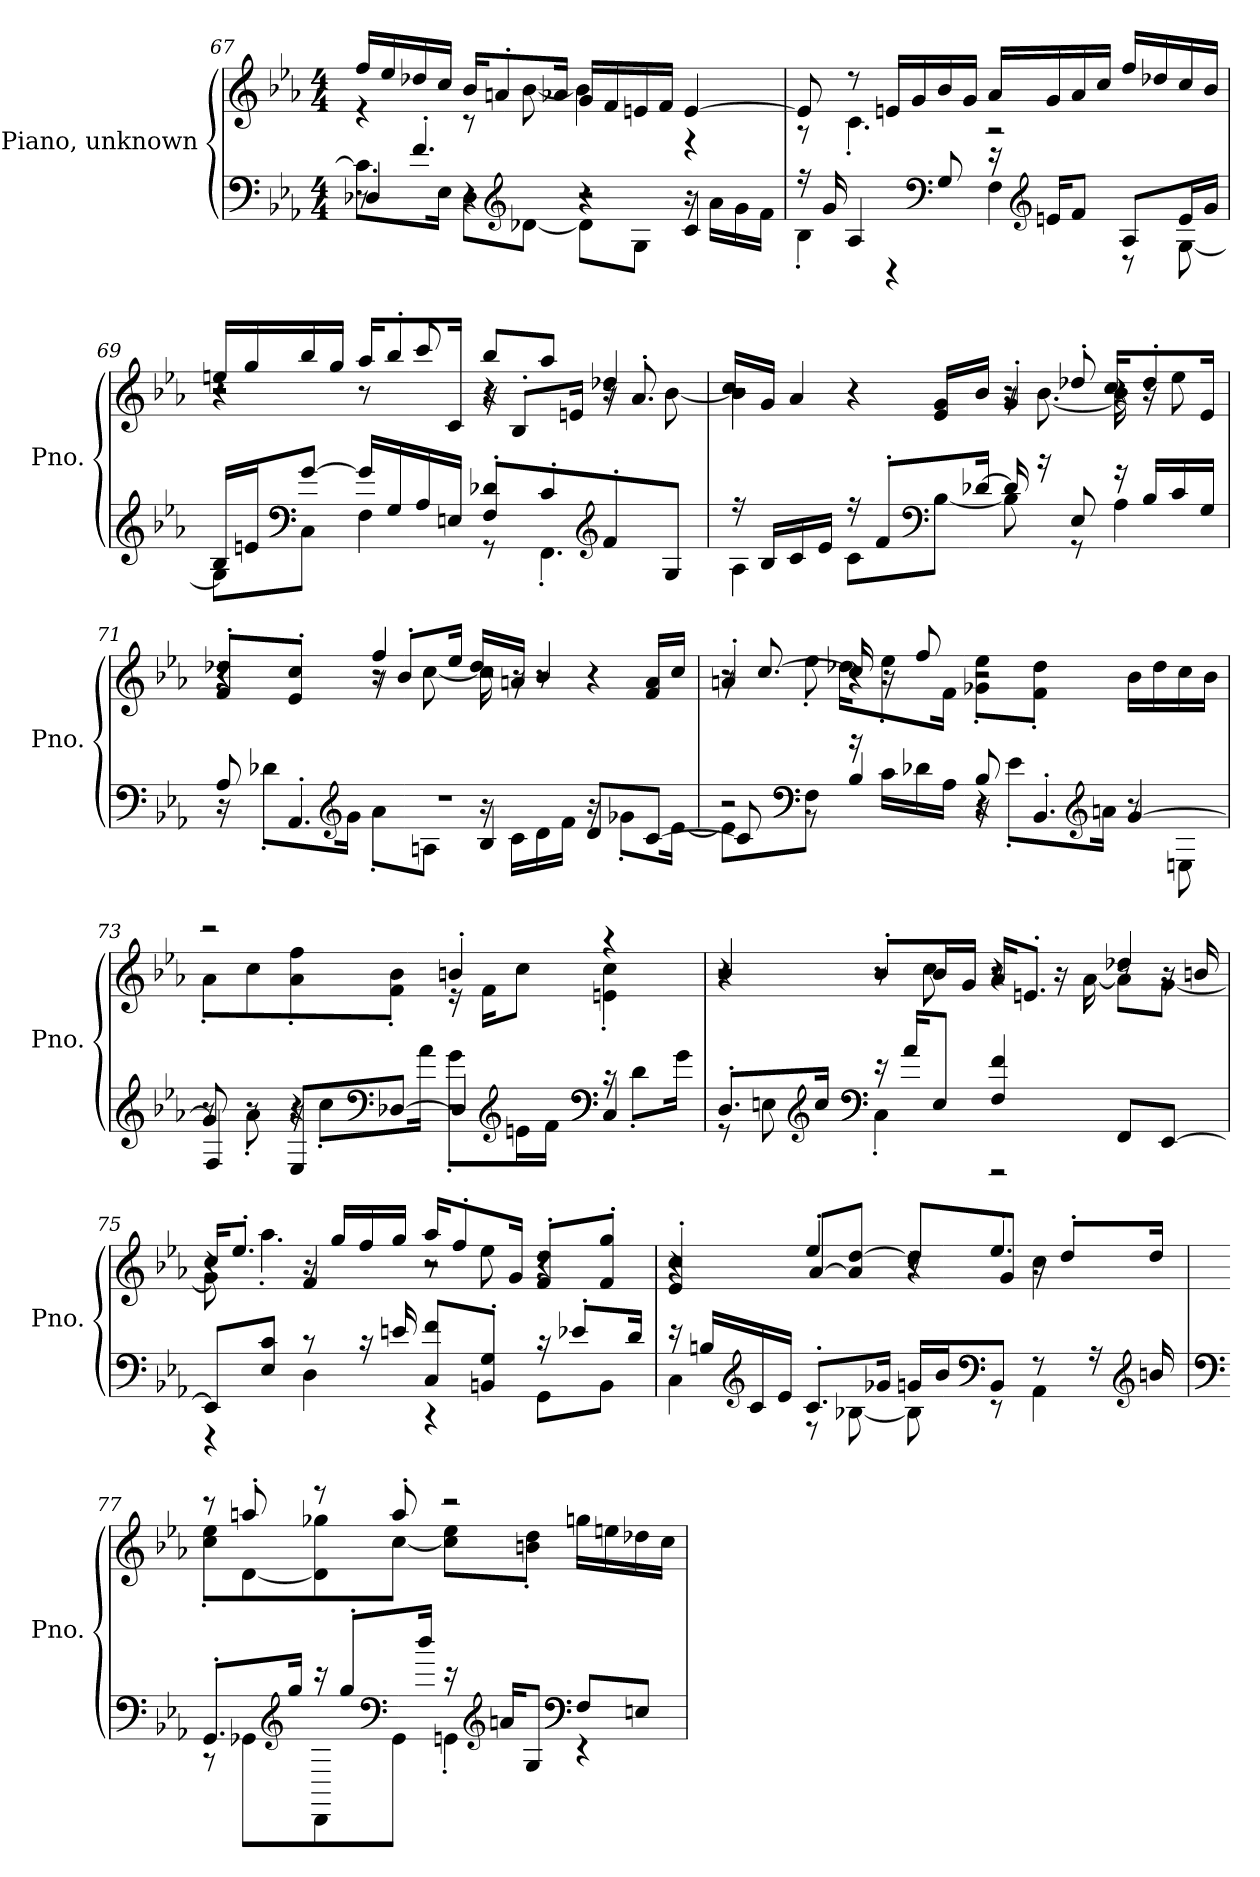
**kern	**kern
*part1	*part1
*staff2	*staff1
*I"Piano, unknown	*
*I'Pno.	*
!!LO:LB:g=z
*clefF4	*clefG2
*k[b-e-a-]	*k[b-e-a-]
*M4/4	*M4/4
=67	=67
*^	*^
*	*^	*	*
8r	8.c\L]	4D-X/	16ff/LL	4r
.	.	.	16ee-/	.
4.f'/	.	.	16dd-X/	.
.	16E-\Jk	.	16cc/JJ	.
.	8D-\L	4r	16b-/KL	8r
.	.	.	8an'/	.
*clefG2	*	*	*	*
.	[8d-X\J	.	.	[8b-\
.	.	.	16a-X/Jk	.
4r	8d-\L]	2r	16g/LL	4b-\]
.	.	.	16f/	.
.	8G\J	.	16en/	.
.	.	.	16f/JJ	.
4c/	16r	.	[4e/	4r
.	16a-\LL	.	.	.
.	16g\	.	.	.
.	16f\JJ	.	.	.
*	*v	*v	*	*
=68	=68	=68	=68
16r	4B-'\	8e/]	8r
16g/	.	.	.
4A-/	.	8r	4.c'\
.	4r	16en/LL	.
.	.	16g/	.
*clefF4	*	*	*
8G/	.	16b-/	.
.	.	16g/JJ	.
16r	4F\	16a-/LL	2r
*clefG2	*	*	*
16en/KL	.	16g/	.
8f/J	.	16a-/	.
.	.	16cc/JJ	.
8A-/L	8r	16ff/LL	.
.	.	16dd-X/	.
16e/L	[8G\	16cc/	.
16g/JJ	.	16b-/JJ	.
!!LO:PB:g=z
=69	=69	=69	=69
*	*	*	*^
16B-/LL	8G\L]	4r	2r	16een/LL
16en/J	.	.	.	16gg/
*clefF4	*	*	*	*
[8g/J	8C\J	.	.	16bb-/
.	.	.	.	16gg/JJ
16g/LL]	4F\	8r	.	16aa-/KL
16G/	.	.	.	8bb-'/
16A-/	.	8ccc/	.	.
16En/JJ	.	.	.	16c/Jk
8F/' 8d-X/'L	8r	8bb-/L	4r	16r
.	.	.	.	8B-'/L
8c'/	4.FF'\	8aa-/J	.	.
.	.	.	.	16en/Jk
*clefG2	*	*	*	*
8f'/	.	4dd-X/	8r	16r
.	.	.	.	8.a-'/
8G/J	.	.	[8b-\	.
!!LO:LB:g=z	!!	!!
=70	=70	=70	=70	=70
16r	4A-\	2r	4b-\]	16cc/LL
16B-/LL	.	.	.	16g/JJ
16c/	.	.	.	4a-/
16e-/JJ	.	.	.	.
16r	8c\L	.	4r	.
8f'/L	.	.	.	.
*clefF4	*	*	*	*
.	[8B-\J	.	.	16e-/ 16g/LL
[16d-X/Jk	.	.	.	16b-/JJ
16d-/]	8B-\]	4g'/	16r	8r
16r	.	.	[8.b-\	.
8E-/	8r	.	.	8dd-X'/
16r	4A-\	4r	16b-\]	16cc/KL
16B-/LL	.	.	16r	8dd-'/
16c/	.	.	8ee-\	.
16G/JJ	.	.	.	16e-/Jk
!!LO:LB:g=z	!!	!!
=71	=71	=71	=71	=71
*	*^	*	*	*
1r	16r	8A-/	4r	4r	8f/' 8dd-X/'L
.	8d-X'\L	.	.	.	.
.	.	4.AA-'/	.	.	8e-/' 8cc/'J
*clefG2	*	*	*	*	*
.	16g\Jk	.	.	.	.
.	8a-'\L	.	4ff/	8r	16r
.	.	.	.	.	8b-'/L
.	8An\J	.	.	[8cc\	.
.	.	.	.	.	16ee-/Jk
.	16r	4B-/	2r	16cc\]	16dd-/LL
.	16c\LL	.	.	16r	16an/JJ
.	16d-\	.	.	8r	4b-/
.	16f\JJ	.	.	.	.
.	16r	8d-/L	.	4r	.
.	8g-X'\L	.	.	.	.
.	.	[8c/J	.	.	16f/ 16a/LL
.	[16e-\Jk	.	.	.	16cc/JJ
!!LO:LB:g=z	!!	!!
=72	=72	=72	=72	=72	=72
2r	8e-\L]	8c/]	16r	8r	4an'/
.	.	.	[8.cc/	.	.
*clefF4	*	*	*	*	*
.	8F\J	8r	.	8ee-'\	.
.	16r	4B-/	16cc/]	16dd-X\KL	4r
.	16c\LL	.	16r	8ee-'\	.
.	16d-X\	.	8ff/	.	.
.	16A-\JJ	.	.	16f\Jk	.
4r	16r	8B-/	2r	8g-X\' 8ee-\'L	2r
.	8e-'\L	.	.	.	.
.	.	4.BB-'/	.	8f\' 8dd-\'J	.
*clefG2	*	*	*	*	*
.	16an\Jk	.	.	.	.
[4g/	8r	.	.	16b-\LL	.
.	.	.	.	16dd-\	.
.	8En\	.	.	16cc\	.
.	.	.	.	16b-\JJ	.
*	*	*	*	*v	*v
!!LO:LB:g=z
=73	=73	=73	=73	=73
8g/]	8r	4F/	2r	8a-'\L
8r	8a-'\	.	.	8cc\
4r	16r	8E-/L	.	8a-\' 8ff\'
.	8cc'\L	.	.	.
*clefF4	*	*	*	*
.	.	[8D-X/J	.	8f\' 8b-\'J
.	16a-\Jk	.	.	.
2r	8g'\L	4D-/]	4bn'/	16r
.	.	.	.	16f\KL
*clefG2	*	*	*	*
.	16en\L	.	.	8cc\J
.	16f\JJ	.	.	.
*clefF4	*	*	*	*
.	16r	4C/	4r	4en\' 4cc\'
.	8d'\L	.	.	.
.	16g\Jk	.	.	.
*	*v	*v	*	*
=74	=74	=74	=74
*	*	*	*^
8.D'/L	8r	4b-/	4r	2r
.	8En\	.	.	.
*clefG2	*	*	*	*
16cc/Jk	.	.	.	.
*clefF4	*	*	*	*
16r	4C'\	8b-'/L	8r	.
16a-/KL	.	.	.	.
8E/J	.	16b-/L	8cc\	.
.	.	16g/JJ	.	.
4F/ 4f/	2r	16a-/KL	8r	4r
.	.	8.en'/J	.	.
.	.	.	16r	.
.	.	.	[16a-\	.
8FF/L	.	8r	8a-\L]	4dd-X/
[8EE-/J	.	16r	[8g\J	.
.	.	16bn/	.	.
!!LO:LB:g=z	!!	!!
=75	=75	=75	=75	=75
8EE-/L]	4r	16cc/KL	8g\]	4r
.	.	8.ee-'/J	.	.
8E-/ 8c/J	.	.	4.aa-'\	.
8r	4D\	16r	.	4f/
.	.	16gg/LL	.	.
16r	.	16ff/	.	.
16en/	.	16gg/JJ	.	.
8C/ 8f/L	4r	16aa-/KL	8r	2r
.	.	8ff'/	.	.
8BBn/' 8G/'J	.	.	8ee-\	.
.	.	16g/Jk	.	.
16r	8GG\L	8f/' 8dd/'L	4r	.
8e-X'/L	.	.	.	.
.	8BB\J	8f/' 8gg/'J	.	.
16d/Jk	.	.	.	.
=76	=76	=76	=76	=76
16r	4C\	4r	2r	4e-/' 4cc/'
16Bn/LL	.	.	.	.
*clefG2	*	*	*	*
16c/	.	.	.	.
16e-/JJ	.	.	.	.
8.c'/L	8r	4ee-'/	.	[8a-/L
.	[8B-X\	.	.	8a-/] [8dd/J
16g-X/Jk	.	.	.	.
16gn/LL	8B-\]	8r	4r	8dd/L]
16b-/J	.	.	.	.
*clefF4	*	*	*	*
8BB-/J	8r	4.ee-'/	.	8g/J
8r	4AA-\	.	4cc\	16r
.	.	.	.	8dd'/L
16r	.	.	.	.
*clefG2	*	*	*	*
16bn/	.	.	.	16dd/Jk
*	*	*v	*v	*v
!!LO:PB:g=z
=77	=77	=77
*clefF4	*	*
*	*	*^
8.GG'/L	8r	8r	8cc\' 8ee-\'L
.	8GG-X\L	8aan'/	[8d\
*clefG2	*	*	*
16gg/Jk	.	.	.
16r	8DD\	8r	8d\] 8gg-X\
8gg'/L	.	.	.
*clefF4	*	*	*
.	8GG-\J	8aa'/	[8cc\J
16dd/Jk	.	.	.
16r	4GGn'\	2r	8cc\] 8ee-\L
*clefG2	*	*	*
16an/KL	.	.	.
8G/J	.	.	8bn\' 8dd\'J
*clefF4	*	*	*
8F/L	4r	.	16ggn\LL
.	.	.	16een\
8En/J	.	.	16dd-X\
.	.	.	16cc\JJ
*v	*v	*	*
*	*v	*v
=	=
*-	*-
